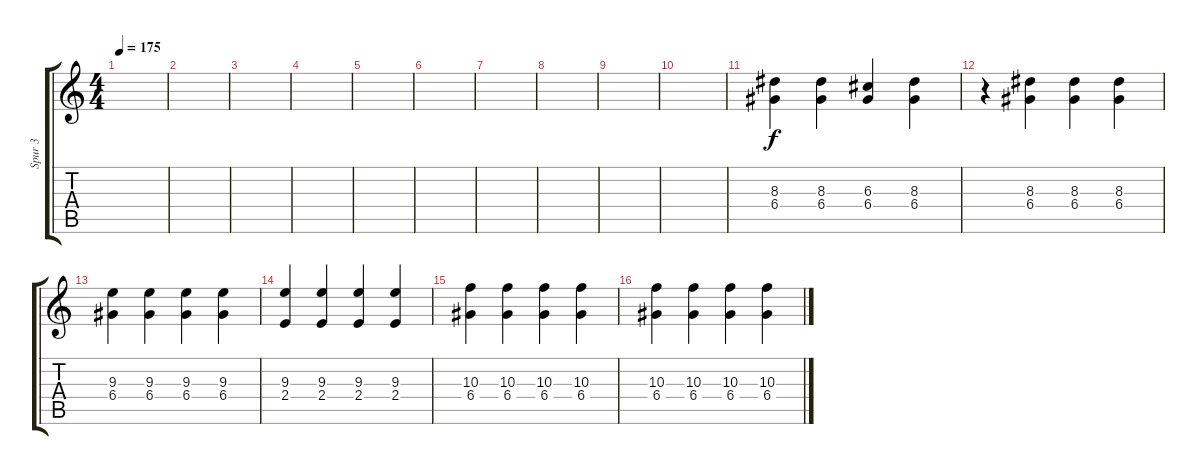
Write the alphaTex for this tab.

\track ("Spur 3" "Spur 3") {instrument overdrivenguitar}
\staff {score tabs}
\tuning (E4 B3 G3 D3 A2 E2) {hide}
\ts (4 4)
\tempo 175
\clef g2
\ks c
|
|
|
|
|
|
|
|
|
|
(8.3 6.4).4 (8.3 6.4).4 (6.3 6.4).4 (8.3 6.4).4 |
r.4 (8.3 6.4).4 (8.3 6.4).4 (8.3 6.4).4 |
(9.3 6.4).4 (9.3 6.4).4 (9.3 6.4).4 (9.3 6.4).4 |
(9.3 2.4).4 (9.3 2.4).4 (9.3 2.4).4 (9.3 2.4).4 |
(10.3 6.4).4 (10.3 6.4).4 (10.3 6.4).4 (10.3 6.4).4 |
(10.3 6.4).4 (10.3 6.4).4 (10.3 6.4).4 (10.3 6.4).4
